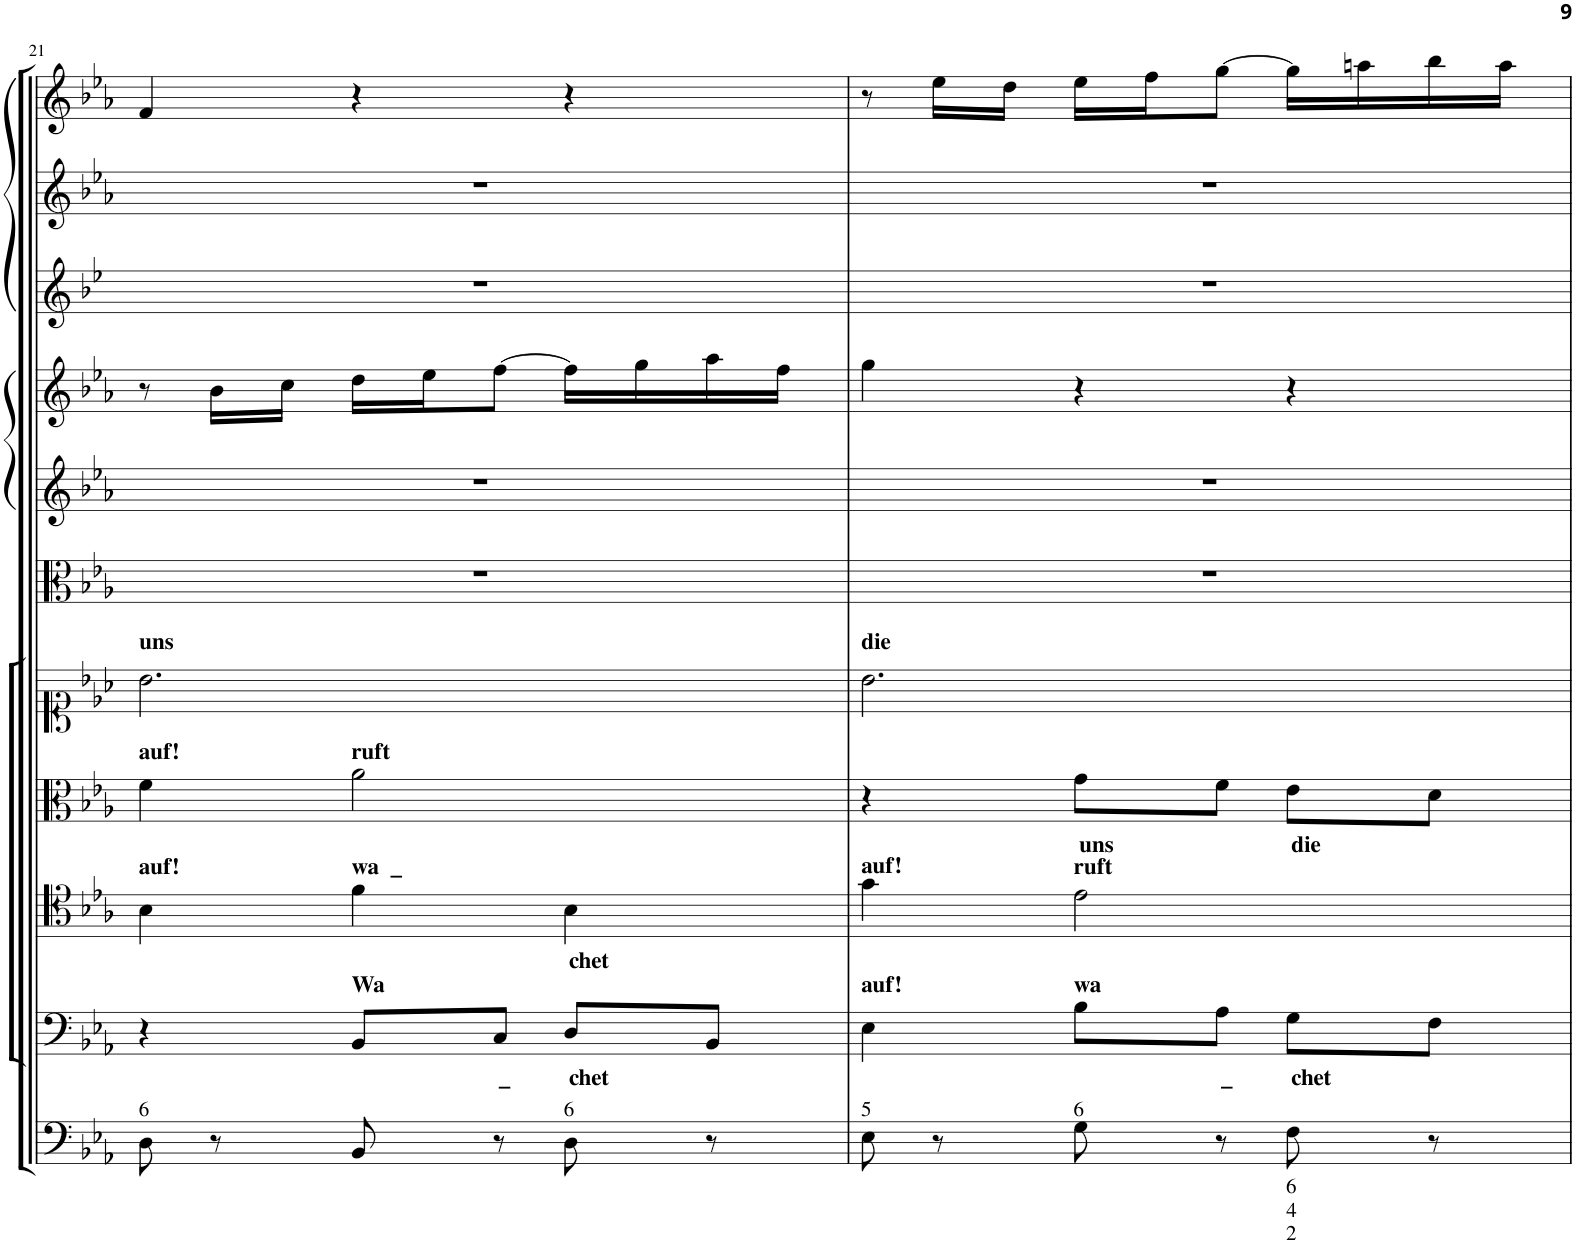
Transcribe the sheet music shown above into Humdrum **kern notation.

**kern	**kern	**kern	**kern	**kern	**kern	**kern	**kern	**kern	**kern	**kern
*part11	*part10	*part9	*part8	*part7	*part6	*part5	*part4	*part3	*part2	*part1
*staff11	*staff10	*staff9	*staff8	*staff7	*staff6	*staff5	*staff4	*staff3	*staff2	*staff1
*I"Continuo.	*I"Basso.	*I"Tenore.	*I"Alto.	*I"Soprano.	*I"Viola.	*I"Violino II	*I"Violino I	*I"Taille.	*I"Oboe II.	*I"Oboe I.
*	*	*	*	*	*	*	*	*	*I'Ob	*I'Ob
!!LO:PB:g=z
*clefF4	*clefF4	*clefC4	*clefC3	*clefC1	*clefC3	*clefG2	*clefG2	*clefG2	*clefG2	*clefG2
*	*	*	*	*	*	*	*	*Trd4c7	*	*
*k[b-e-a-]	*k[b-e-a-]	*k[b-e-a-]	*k[b-e-a-]	*k[b-e-a-]	*k[b-e-a-]	*k[b-e-a-]	*k[b-e-a-]	*k[b-e-]	*k[b-e-a-]	*k[b-e-a-]
*M3/4	*M3/4	*M3/4	*M3/4	*M3/4	*M3/4	*M3/4	*M3/4	*M3/4	*M3/4	*M3/4
=21	=21	=21	=21	=21	=21	=21	=21	=21	=21	=21
!	!	!	!	!LO:TX:a:B:t=uns	!	!	!	!	!	!
!	!	!	!LO:TX:a:B:t=auf!	!	!	!	!	!	!	!
!	!	!LO:TX:a:B:t=auf!	!	!	!	!	!	!	!	!
!LO:TX:a:t=6	!	!	!	!	!	!	!	!	!	!
8D\	4r	4B-\	4f\	2.b-\	2.r	2.r	8r	2.r	2.r	4f/
8r	.	.	.	.	.	.	16b-\LL	.	.	.
.	.	.	.	.	.	.	16cc\JJ	.	.	.
!	!	!	!LO:TX:a:B:t=ruft	!	!	!	!	!	!	!
!	!	!LO:TX:a:B:t=wa  _	!	!	!	!	!	!	!	!
!	!LO:TX:a:B:t=Wa	!	!	!	!	!	!	!	!	!
8BB-/	8BB-/L	4f\	2a-\	.	.	.	16dd\LL	.	.	4r
.	.	.	.	.	.	.	16ee-\J	.	.	.
!	!LO:TX:b:B:t=_	!	!	!	!	!	!	!	!	!
8r	8C/J	.	.	.	.	.	[8ff\J	.	.	.
!	!	!LO:TX:b:B:t=chet	!	!	!	!	!	!	!	!
!	!LO:TX:b:B:t=chet	!	!	!	!	!	!	!	!	!
!LO:TX:a:t=6	!	!	!	!	!	!	!	!	!	!
8D\	8D/L	4B-\	.	.	.	.	16ff\LL]	.	.	4r
.	.	.	.	.	.	.	16gg\	.	.	.
8r	8BB-/J	.	.	.	.	.	16aa-\	.	.	.
.	.	.	.	.	.	.	16ff\JJ	.	.	.
=22	=22	=22	=22	=22	=22	=22	=22	=22	=22	=22
!	!	!	!	!LO:TX:a:B:t=die	!	!	!	!	!	!
!	!	!LO:TX:a:B:t=auf!	!	!	!	!	!	!	!	!
!	!LO:TX:a:B:t=auf!	!	!	!	!	!	!	!	!	!
!LO:TX:a:t=5	!	!	!	!	!	!	!	!	!	!
8E-\	4E-\	4g\	4r	2.b-\	2.r	2.r	4gg\	2.r	2.r	8r
8r	.	.	.	.	.	.	.	.	.	16ee-\LL
.	.	.	.	.	.	.	.	.	.	16dd\JJ
!	!	!	!LO:TX:b:B:t=uns	!	!	!	!	!	!	!
!	!	!LO:TX:a:B:t=ruft	!	!	!	!	!	!	!	!
!	!LO:TX:a:B:t=wa	!	!	!	!	!	!	!	!	!
!LO:TX:a:t=6	!	!	!	!	!	!	!	!	!	!
8G\	8B-\L	2e-\	8g\L	.	.	.	4r	.	.	16ee-\LL
.	.	.	.	.	.	.	.	.	.	16ff\J
!	!LO:TX:b:B:t=_	!	!	!	!	!	!	!	!	!
8r	8A-\J	.	8f\J	.	.	.	.	.	.	[8gg\J
!	!	!	!LO:TX:b:B:t=die	!	!	!	!	!	!	!
!	!LO:TX:b:B:t=chet	!	!	!	!	!	!	!	!	!
!LO:TX:b:t=6	!	!	!	!	!	!	!	!	!	!
!LO:TX:b:t=4	!	!	!	!	!	!	!	!	!	!
!LO:TX:b:t=2	!	!	!	!	!	!	!	!	!	!
8F\	8G\L	.	8e-\L	.	.	.	4r	.	.	16gg\LL]
.	.	.	.	.	.	.	.	.	.	16aan\
8r	8F\J	.	8d\J	.	.	.	.	.	.	16bb-\
.	.	.	.	.	.	.	.	.	.	16aa\JJ
=	=	=	=	=	=	=	=	=	=	=
*-	*-	*-	*-	*-	*-	*-	*-	*-	*-	*-
